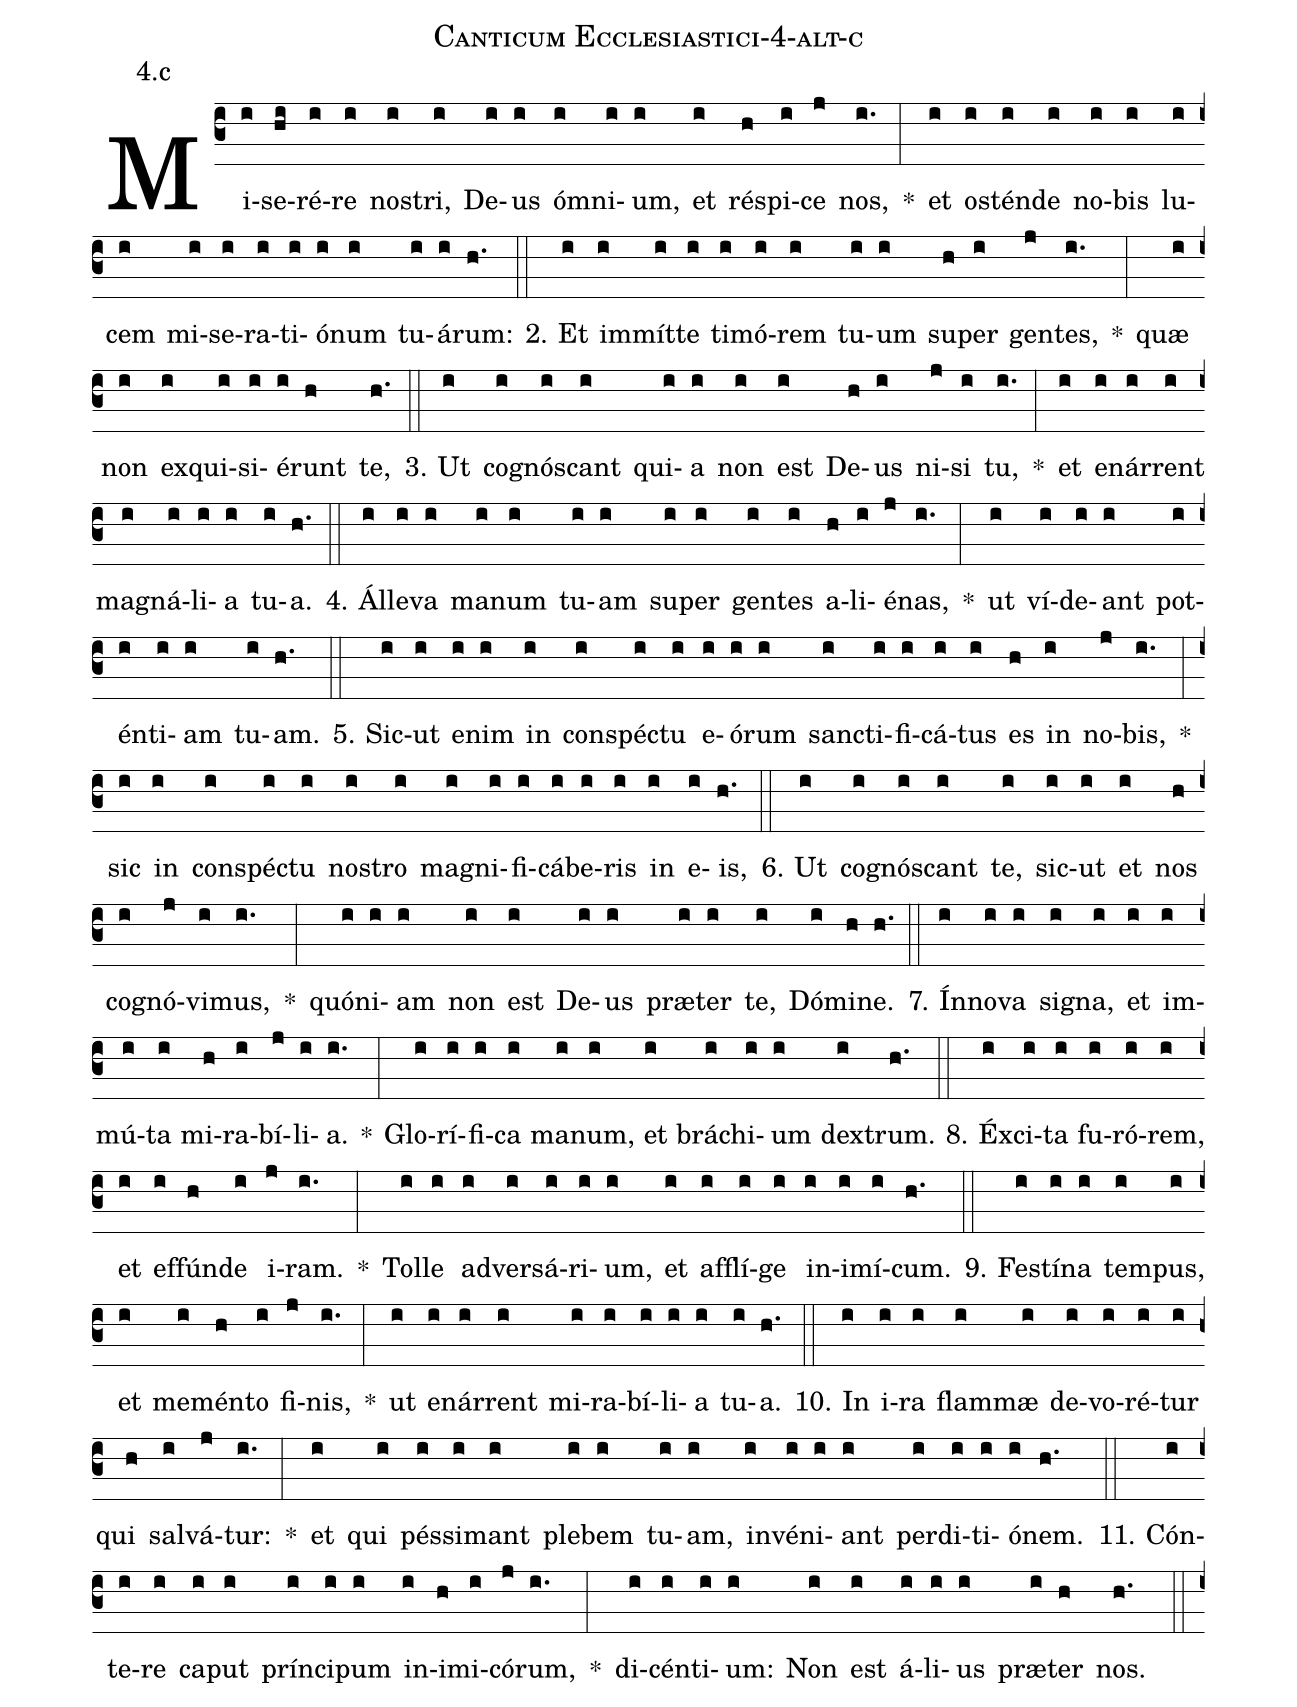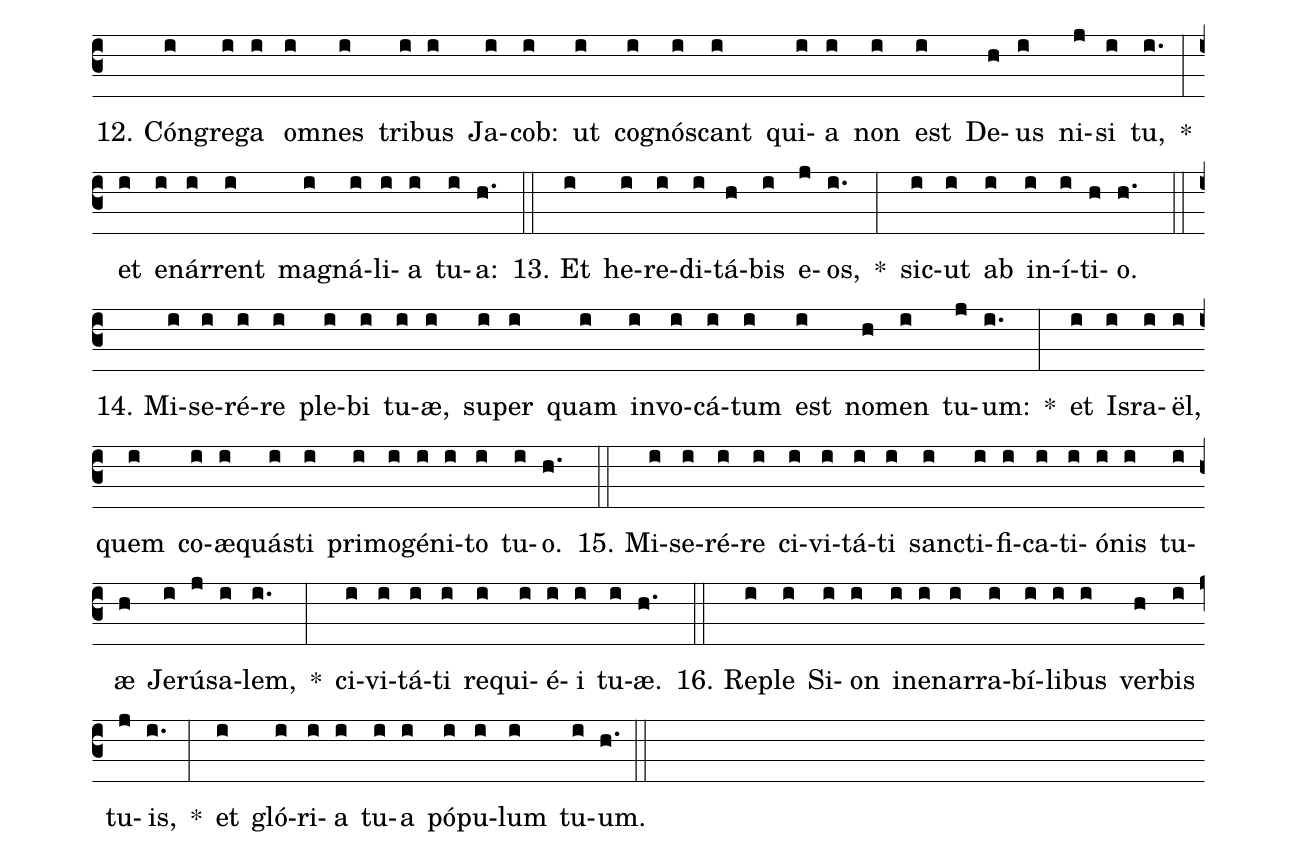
name: Canticum Ecclesiastici-4-alt-c;
annotation: 4.c;
%%
(c3)Mi(i)se(hi)ré(i)re(i) nos(i)tri,(i) De(i)us(i) óm(i)ni(i)um,(i) et(i) ré(h)spi(i)ce(j) nos,(i.) *(:) et(i) os(i)tén(i)de(i) no(i)bis(i) lu(i)cem(i) mi(i)se(i)ra(i)ti(i)ó(i)num(i) tu(i)á(i)rum:(h.) (::)
2. Et(i) im(i)mít(i)te(i) ti(i)mó(i)rem(i) tu(i)um(i) su(h)per(i) gen(j)tes,(i.) *(:) quæ(i) non(i) ex(i)qui(i)si(i)é(i)runt(h) te,(h.) (::)
3. Ut(i) co(i)gnós(i)cant(i) qui(i)a(i) non(i) est(i) De(h)us(i) ni(j)si(i) tu,(i.) *(:) et(i) e(i)nár(i)rent(i) ma(i)gná(i)li(i)a(i) tu(i)a.(h.) (::)
4. Ál(i)le(i)va(i) ma(i)num(i) tu(i)am(i) su(i)per(i) gen(i)tes(i) a(h)li(i)é(j)nas,(i.) *(:) ut(i) ví(i)de(i)ant(i) pot(i)én(i)ti(i)am(i) tu(i)am.(h.) (::)
5. Sic(i)ut(i) e(i)nim(i) in(i) con(i)spéc(i)tu(i) e(i)ó(i)rum(i) sanc(i)ti(i)fi(i)cá(i)tus(i) es(h) in(i) no(j)bis,(i.) *(:) sic(i) in(i) con(i)spéc(i)tu(i) nos(i)tro(i) ma(i)gni(i)fi(i)cá(i)be(i)ris(i) in(i) e(i)is,(h.) (::)
6. Ut(i) co(i)gnós(i)cant(i) te,(i) sic(i)ut(i) et(i) nos(h) co(i)gnó(j)vi(i)mus,(i.) *(:) quón(i)i(i)am(i) non(i) est(i) De(i)us(i) præ(i)ter(i) te,(i) Dó(i)mi(h)ne.(h.) (::)
7. Ín(i)no(i)va(i) si(i)gna,(i) et(i) im(i)mú(i)ta(i) mi(h)ra(i)bí(j)li(i)a.(i.) *(:) Glo(i)rí(i)fi(i)ca(i) ma(i)num,(i) et(i) brá(i)chi(i)um(i) dex(i)trum.(h.) (::)
8. Éx(i)ci(i)ta(i) fu(i)ró(i)rem,(i) et(i) ef(i)fún(h)de(i) i(j)ram.(i.) *(:) Tol(i)le(i) ad(i)ver(i)sá(i)ri(i)um,(i) et(i) af(i)flí(i)ge(i) in(i)i(i)mí(i)cum.(h.) (::)
9. Fes(i)tí(i)na(i) tem(i)pus,(i) et(i) me(i)mén(h)to(i) fi(j)nis,(i.) *(:) ut(i) e(i)nár(i)rent(i) mi(i)ra(i)bí(i)li(i)a(i) tu(i)a.(h.) (::)
10. In(i) i(i)ra(i) flam(i)mæ(i) de(i)vo(i)ré(i)tur(i) qui(h) sal(i)vá(j)tur:(i.) *(:) et(i) qui(i) pés(i)si(i)mant(i) ple(i)bem(i) tu(i)am,(i) in(i)vé(i)ni(i)ant(i) per(i)di(i)ti(i)ó(i)nem.(h.) (::)
11. Cón(i)te(i)re(i) ca(i)put(i) prín(i)ci(i)pum(i) in(i)i(h)mi(i)có(j)rum,(i.) *(:) di(i)cén(i)ti(i)um:(i) Non(i) est(i) á(i)li(i)us(i) præ(i)ter(h) nos.(h.) (::)
12. Cón(i)gre(i)ga(i) om(i)nes(i) tri(i)bus(i) Ja(i)cob:(i) ut(i) co(i)gnós(i)cant(i) qui(i)a(i) non(i) est(i) De(h)us(i) ni(j)si(i) tu,(i.) *(:) et(i) e(i)nár(i)rent(i) ma(i)gná(i)li(i)a(i) tu(i)a:(h.) (::)
13. Et(i) he(i)re(i)di(i)tá(h)bis(i) e(j)os,(i.) *(:) sic(i)ut(i) ab(i) in(i)í(i)ti(h)o.(h.) (::)
14. Mi(i)se(i)ré(i)re(i) ple(i)bi(i) tu(i)æ,(i) su(i)per(i) quam(i) in(i)vo(i)cá(i)tum(i) est(i) no(h)men(i) tu(j)um:(i.) *(:) et(i) Is(i)ra(i)ël,(i) quem(i) co(i)æ(i)quás(i)ti(i) pri(i)mo(i)gé(i)ni(i)to(i) tu(i)o.(h.) (::)
15. Mi(i)se(i)ré(i)re(i) ci(i)vi(i)tá(i)ti(i) sanc(i)ti(i)fi(i)ca(i)ti(i)ó(i)nis(i) tu(i)æ(h) Je(i)rú(j)sa(i)lem,(i.) *(:) ci(i)vi(i)tá(i)ti(i) re(i)qui(i)é(i)i(i) tu(i)æ.(h.) (::)
16. Re(i)ple(i) Si(i)on(i) in(i)e(i)nar(i)ra(i)bí(i)li(i)bus(i) ver(h)bis(i) tu(j)is,(i.) *(:) et(i) gló(i)ri(i)a(i) tu(i)a(i) pó(i)pu(i)lum(i) tu(i)um.(h.) (::)
